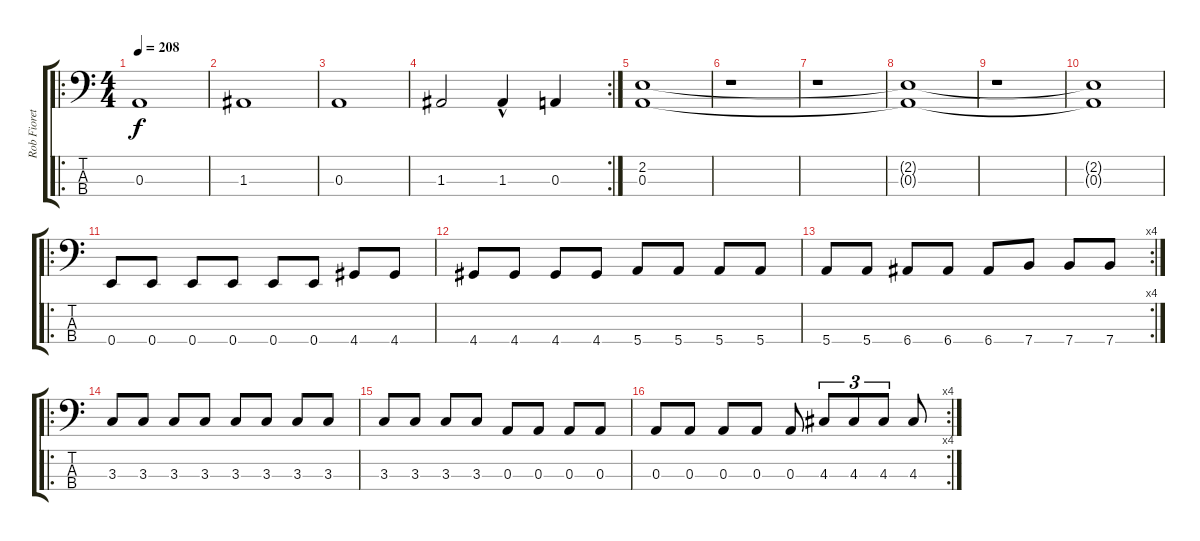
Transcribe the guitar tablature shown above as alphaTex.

\track ("Rob Fioretti" "Rob Fioret") {instrument electricbasspick}
\staff {score tabs}
\tuning (G2 D2 A1 E1) {hide}
\ro
\ts (4 4)
\tempo 208
\clef f4
\ks c
0.3.1{dy f} |
1.3.1 |
0.3.1 |
\rc 2
1.3.2 1.3{hac}.4 0.3.4 |
(2.2 0.3).1 |
r.1 |
r.1 |
(2.2{t} 0.3{t}).1 |
r.1 |
(2.2{t} 0.3{t}).1 |
\ro
0.4.8 0.4.8 0.4.8 0.4.8 0.4.8 0.4.8 4.4.8 4.4.8 |
4.4.8 4.4.8 4.4.8 4.4.8 5.4.8 5.4.8 5.4.8 5.4.8 |
\rc 4
5.4.8 5.4.8 6.4.8 6.4.8 6.4.8 7.4.8 7.4.8 7.4.8 |
\ro
3.3.8 3.3.8 3.3.8 3.3.8 3.3.8 3.3.8 3.3.8 3.3.8 |
3.3.8 3.3.8 3.3.8 3.3.8 0.3.8 0.3.8 0.3.8 0.3.8 |
\rc 4
0.3.8 0.3.8 0.3.8 0.3.8 0.3.8 4.3.8{tu (3 2)} 4.3.8{tu (3 2)} 4.3.8{tu (3 2)} 4.3.8
